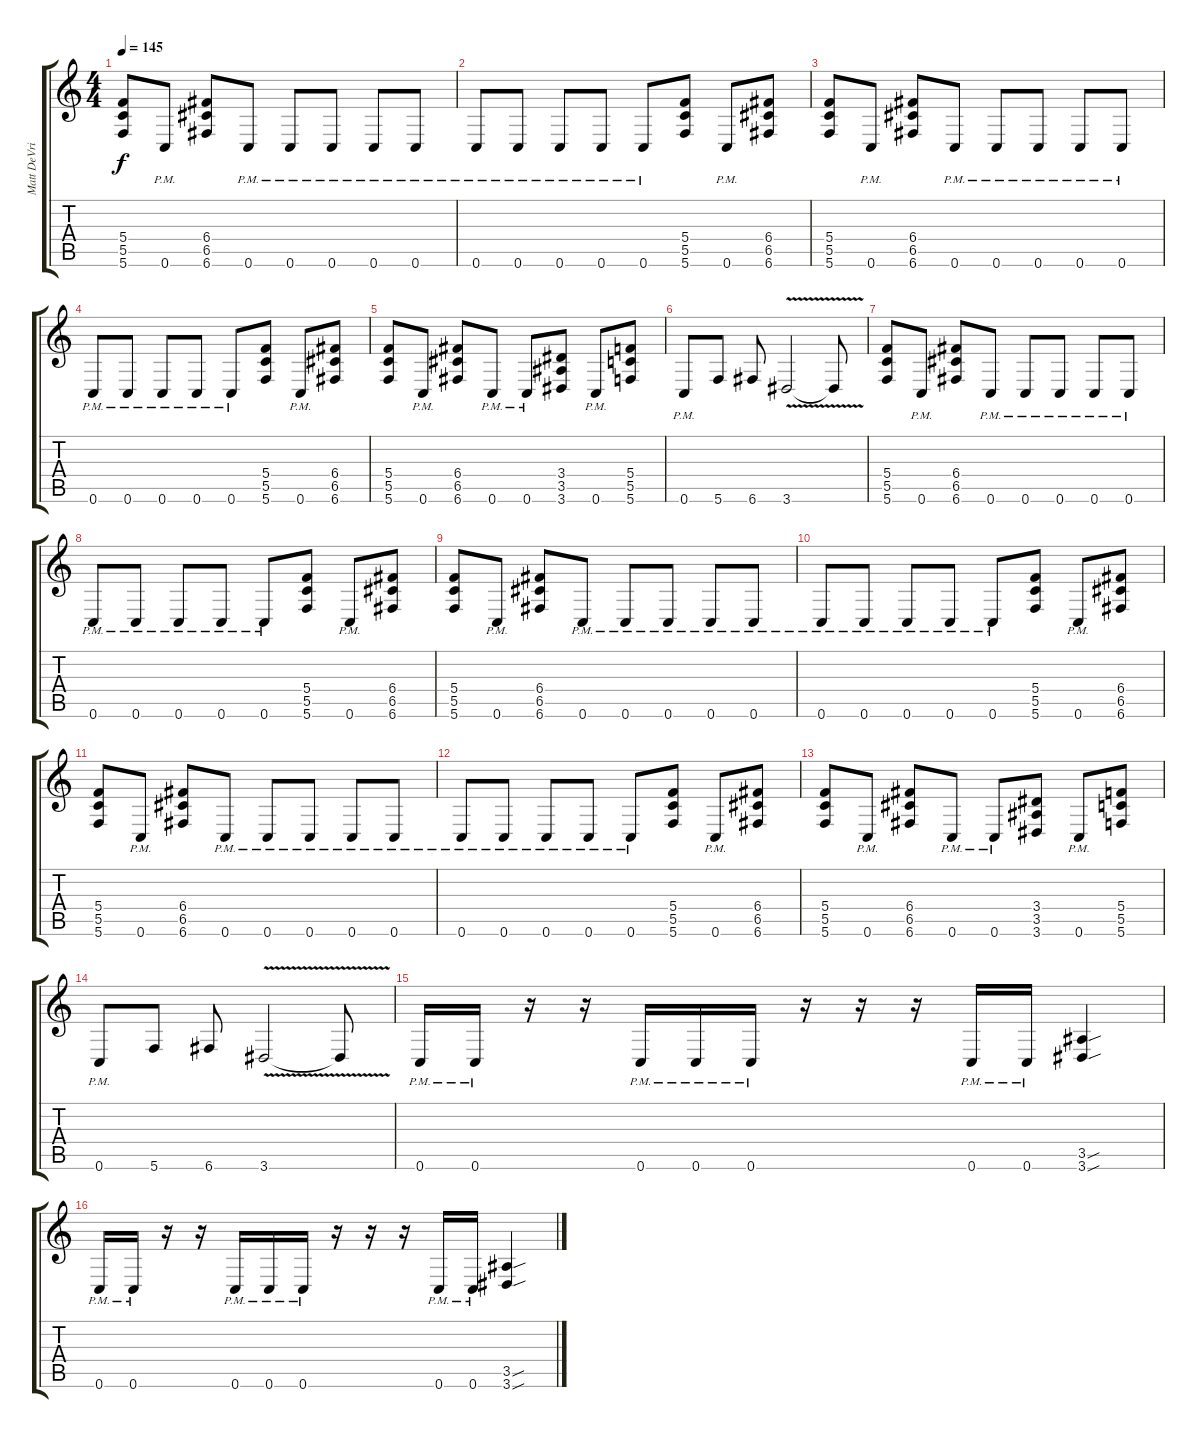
\track ("Matt DeVries" "Matt DeVri") {instrument distortionguitar}
\staff {score tabs}
\tuning (D4 A3 F3 C3 G2 C2) {hide}
\ts (4 4)
\tempo 145
\clef g2
\ks c
(5.4 5.5 5.6).8{dy f} 0.6{pm}.8 (6.4 6.5 6.6).8 0.6{pm}.8 0.6{pm}.8 0.6{pm}.8 0.6{pm}.8 0.6{pm}.8 |
0.6{pm}.8 0.6{pm}.8 0.6{pm}.8 0.6{pm}.8 0.6{pm}.8 (5.4 5.5 5.6).8 0.6{pm}.8 (6.4 6.5 6.6).8 |
(5.4 5.5 5.6).8 0.6{pm}.8 (6.4 6.5 6.6).8 0.6{pm}.8 0.6{pm}.8 0.6{pm}.8 0.6{pm}.8 0.6{pm}.8 |
0.6{pm}.8 0.6{pm}.8 0.6{pm}.8 0.6{pm}.8 0.6{pm}.8 (5.4 5.5 5.6).8 0.6{pm}.8 (6.4 6.5 6.6).8 |
(5.4 5.5 5.6).8 0.6{pm}.8 (6.4 6.5 6.6).8 0.6{pm}.8 0.6{pm}.8 (3.4 3.5 3.6).8 0.6{pm}.8 (5.4 5.5 5.6).8 |
0.6{pm}.8 5.6.8 6.6.8 3.6{v}.2 3.6{t}.8 |
(5.4 5.5 5.6).8 0.6{pm}.8 (6.4 6.5 6.6).8 0.6{pm}.8 0.6{pm}.8 0.6{pm}.8 0.6{pm}.8 0.6{pm}.8 |
0.6{pm}.8 0.6{pm}.8 0.6{pm}.8 0.6{pm}.8 0.6{pm}.8 (5.4 5.5 5.6).8 0.6{pm}.8 (6.4 6.5 6.6).8 |
(5.4 5.5 5.6).8 0.6{pm}.8 (6.4 6.5 6.6).8 0.6{pm}.8 0.6{pm}.8 0.6{pm}.8 0.6{pm}.8 0.6{pm}.8 |
0.6{pm}.8 0.6{pm}.8 0.6{pm}.8 0.6{pm}.8 0.6{pm}.8 (5.4 5.5 5.6).8 0.6{pm}.8 (6.4 6.5 6.6).8 |
(5.4 5.5 5.6).8 0.6{pm}.8 (6.4 6.5 6.6).8 0.6{pm}.8 0.6{pm}.8 0.6{pm}.8 0.6{pm}.8 0.6{pm}.8 |
0.6{pm}.8 0.6{pm}.8 0.6{pm}.8 0.6{pm}.8 0.6{pm}.8 (5.4 5.5 5.6).8 0.6{pm}.8 (6.4 6.5 6.6).8 |
(5.4 5.5 5.6).8 0.6{pm}.8 (6.4 6.5 6.6).8 0.6{pm}.8 0.6{pm}.8 (3.4 3.5 3.6).8 0.6{pm}.8 (5.4 5.5 5.6).8 |
0.6{pm}.8 5.6.8 6.6.8 3.6{v}.2 3.6{t}.8 |
0.6{pm}.16 0.6{pm}.16 r.16 r.16 0.6{pm}.16 0.6{pm}.16 0.6{pm}.16 r.16 r.16 r.16 0.6{pm}.16 0.6{pm}.16 (3.5{sou} 3.6{sou}).4 |
0.6{pm}.16 0.6{pm}.16 r.16 r.16 0.6{pm}.16 0.6{pm}.16 0.6{pm}.16 r.16 r.16 r.16 0.6{pm}.16 0.6{pm}.16 (3.5{sou} 3.6{sou}).4
